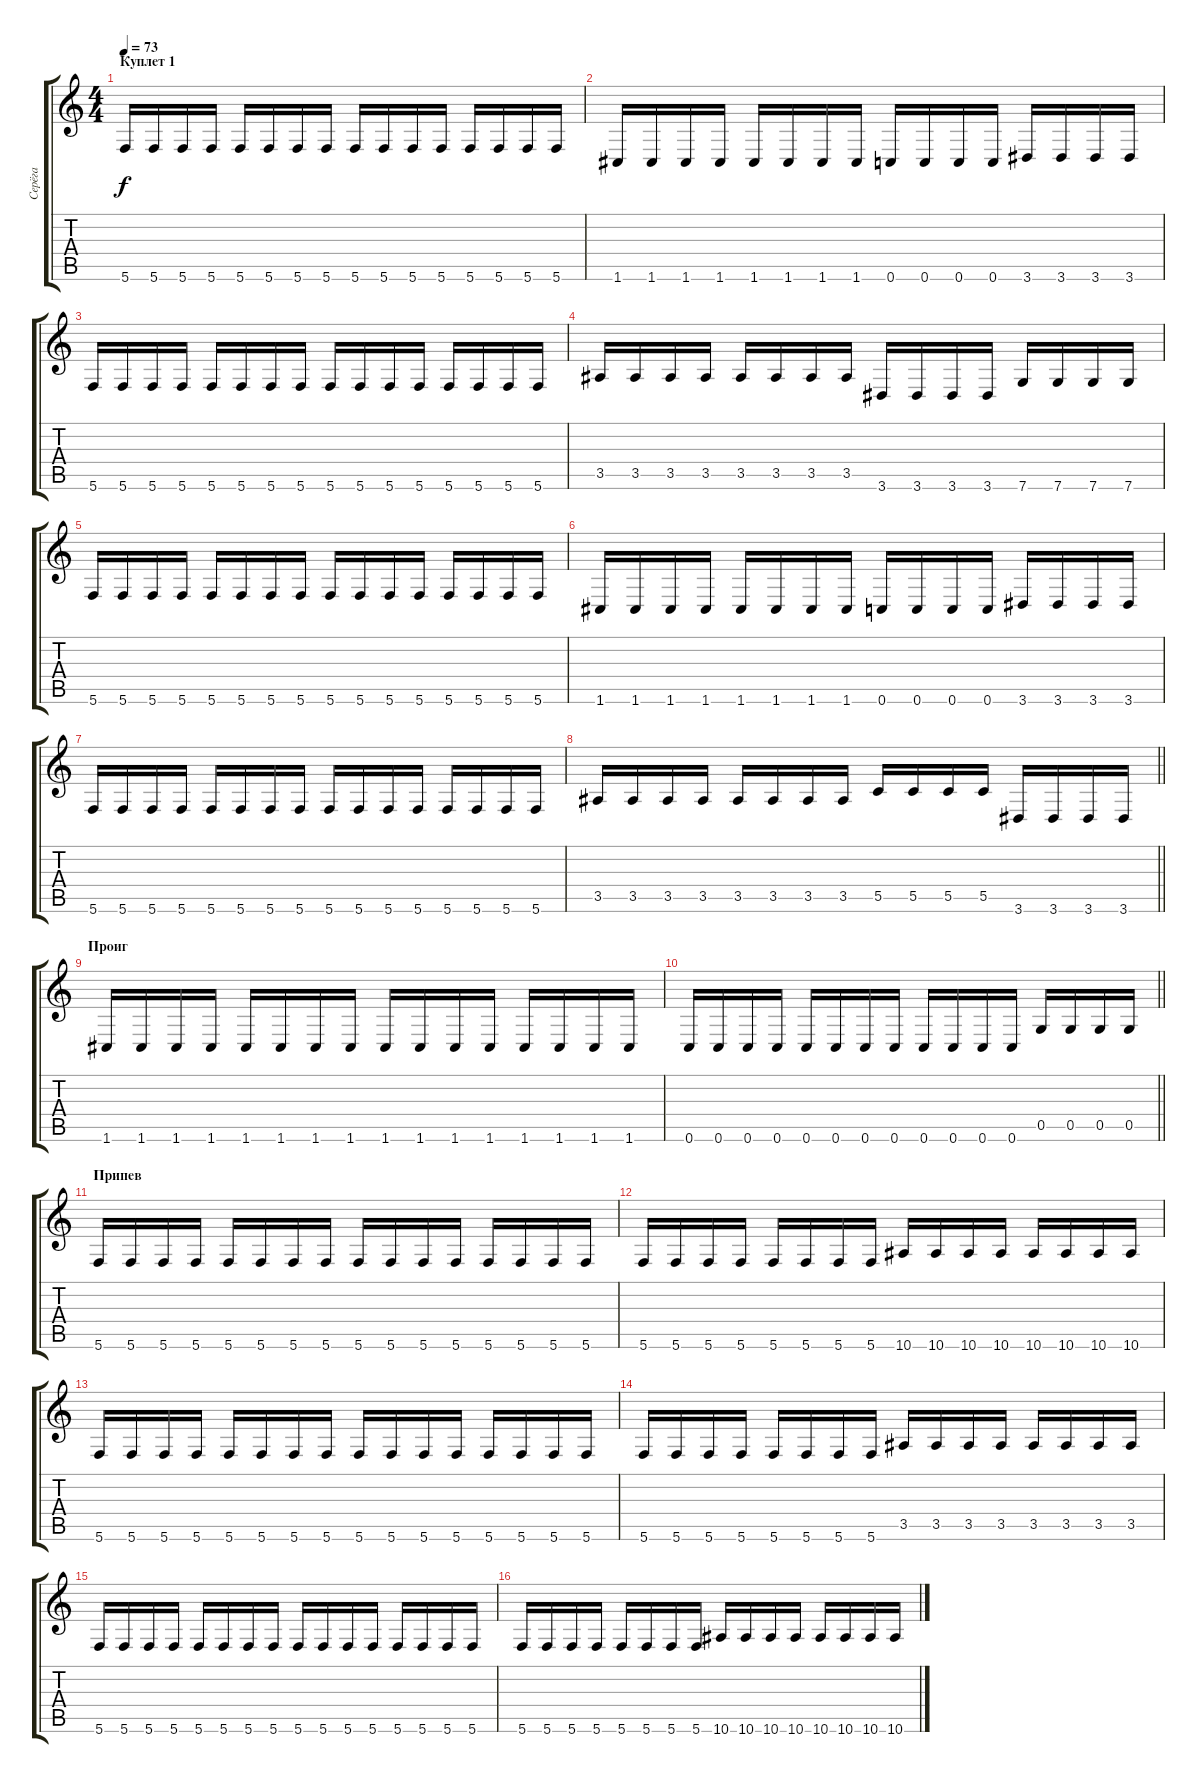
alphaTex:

\track ("Серёга" "Серёга") {instrument electricbassfinger}
\staff {score tabs}
\tuning (D4 A3 F3 C3 G2 C2) {hide}
\ts (4 4)
\section ("" "Куплет 1")
\tempo 73
\clef g2
\ks c
5.6.16{dy f} 5.6.16 5.6.16 5.6.16 5.6.16 5.6.16 5.6.16 5.6.16 5.6.16 5.6.16 5.6.16 5.6.16 5.6.16 5.6.16 5.6.16 5.6.16 |
1.6.16 1.6.16 1.6.16 1.6.16 1.6.16 1.6.16 1.6.16 1.6.16 0.6.16 0.6.16 0.6.16 0.6.16 3.6.16 3.6.16 3.6.16 3.6.16 |
5.6.16 5.6.16 5.6.16 5.6.16 5.6.16 5.6.16 5.6.16 5.6.16 5.6.16 5.6.16 5.6.16 5.6.16 5.6.16 5.6.16 5.6.16 5.6.16 |
3.5.16 3.5.16 3.5.16 3.5.16 3.5.16 3.5.16 3.5.16 3.5.16 3.6.16 3.6.16 3.6.16 3.6.16 7.6.16 7.6.16 7.6.16 7.6.16 |
5.6.16 5.6.16 5.6.16 5.6.16 5.6.16 5.6.16 5.6.16 5.6.16 5.6.16 5.6.16 5.6.16 5.6.16 5.6.16 5.6.16 5.6.16 5.6.16 |
1.6.16 1.6.16 1.6.16 1.6.16 1.6.16 1.6.16 1.6.16 1.6.16 0.6.16 0.6.16 0.6.16 0.6.16 3.6.16 3.6.16 3.6.16 3.6.16 |
5.6.16 5.6.16 5.6.16 5.6.16 5.6.16 5.6.16 5.6.16 5.6.16 5.6.16 5.6.16 5.6.16 5.6.16 5.6.16 5.6.16 5.6.16 5.6.16 |
\barLineRight lightlight
3.5.16 3.5.16 3.5.16 3.5.16 3.5.16 3.5.16 3.5.16 3.5.16 5.5.16 5.5.16 5.5.16 5.5.16 3.6.16 3.6.16 3.6.16 3.6.16 |
\section ("" "Проиг")
1.6.16 1.6.16 1.6.16 1.6.16 1.6.16 1.6.16 1.6.16 1.6.16 1.6.16 1.6.16 1.6.16 1.6.16 1.6.16 1.6.16 1.6.16 1.6.16 |
\barLineRight lightlight
0.6.16 0.6.16 0.6.16 0.6.16 0.6.16 0.6.16 0.6.16 0.6.16 0.6.16 0.6.16 0.6.16 0.6.16 0.5.16 0.5.16 0.5.16 0.5.16 |
\section ("" "Припев")
5.6.16 5.6.16 5.6.16 5.6.16 5.6.16 5.6.16 5.6.16 5.6.16 5.6.16 5.6.16 5.6.16 5.6.16 5.6.16 5.6.16 5.6.16 5.6.16 |
5.6.16 5.6.16 5.6.16 5.6.16 5.6.16 5.6.16 5.6.16 5.6.16 10.6.16 10.6.16 10.6.16 10.6.16 10.6.16 10.6.16 10.6.16 10.6.16 |
5.6.16 5.6.16 5.6.16 5.6.16 5.6.16 5.6.16 5.6.16 5.6.16 5.6.16 5.6.16 5.6.16 5.6.16 5.6.16 5.6.16 5.6.16 5.6.16 |
5.6.16 5.6.16 5.6.16 5.6.16 5.6.16 5.6.16 5.6.16 5.6.16 3.5.16 3.5.16 3.5.16 3.5.16 3.5.16 3.5.16 3.5.16 3.5.16 |
5.6.16 5.6.16 5.6.16 5.6.16 5.6.16 5.6.16 5.6.16 5.6.16 5.6.16 5.6.16 5.6.16 5.6.16 5.6.16 5.6.16 5.6.16 5.6.16 |
5.6.16 5.6.16 5.6.16 5.6.16 5.6.16 5.6.16 5.6.16 5.6.16 10.6.16 10.6.16 10.6.16 10.6.16 10.6.16 10.6.16 10.6.16 10.6.16
